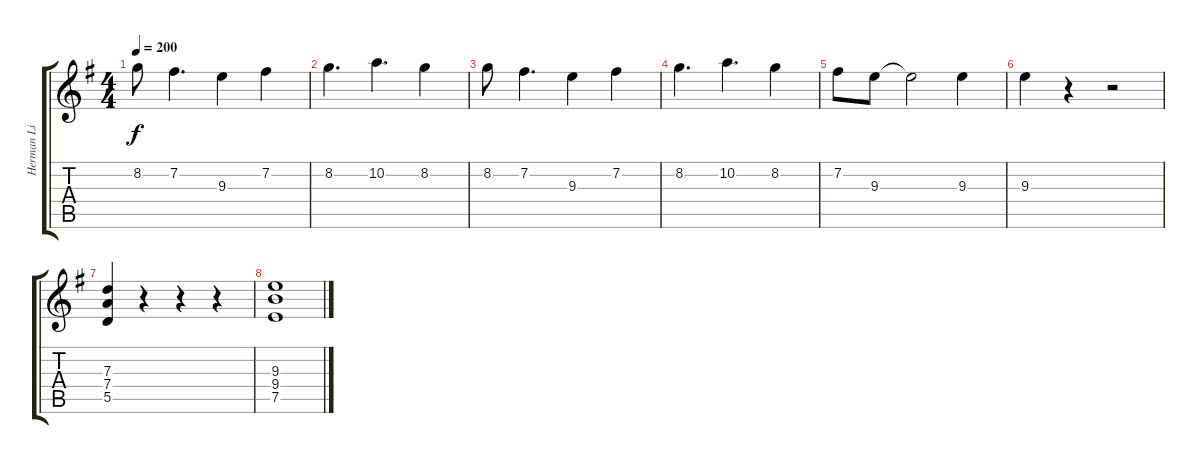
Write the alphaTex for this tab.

\track ("Herman Li" "Herman Li") {instrument distortionguitar}
\staff {score tabs}
\tuning (E4 B3 G3 D3 A2 E2) {hide}
\ts (4 4)
\tempo 200
\clef g2
\ks g
8.2.8{dy f} 7.2.4{d} 9.3.4 7.2.4 |
8.2.4{d} 10.2.4{d} 8.2.4 |
8.2.8 7.2.4{d} 9.3.4 7.2.4 |
8.2.4{d} 10.2.4{d} 8.2.4 |
7.2.8 9.3.8 9.3{t}.2 9.3.4 |
9.3.4 r.4 r.2 |
(7.3 7.4 5.5).4 r.4 r.4 r.4 |
(9.3 9.4 7.5).1
